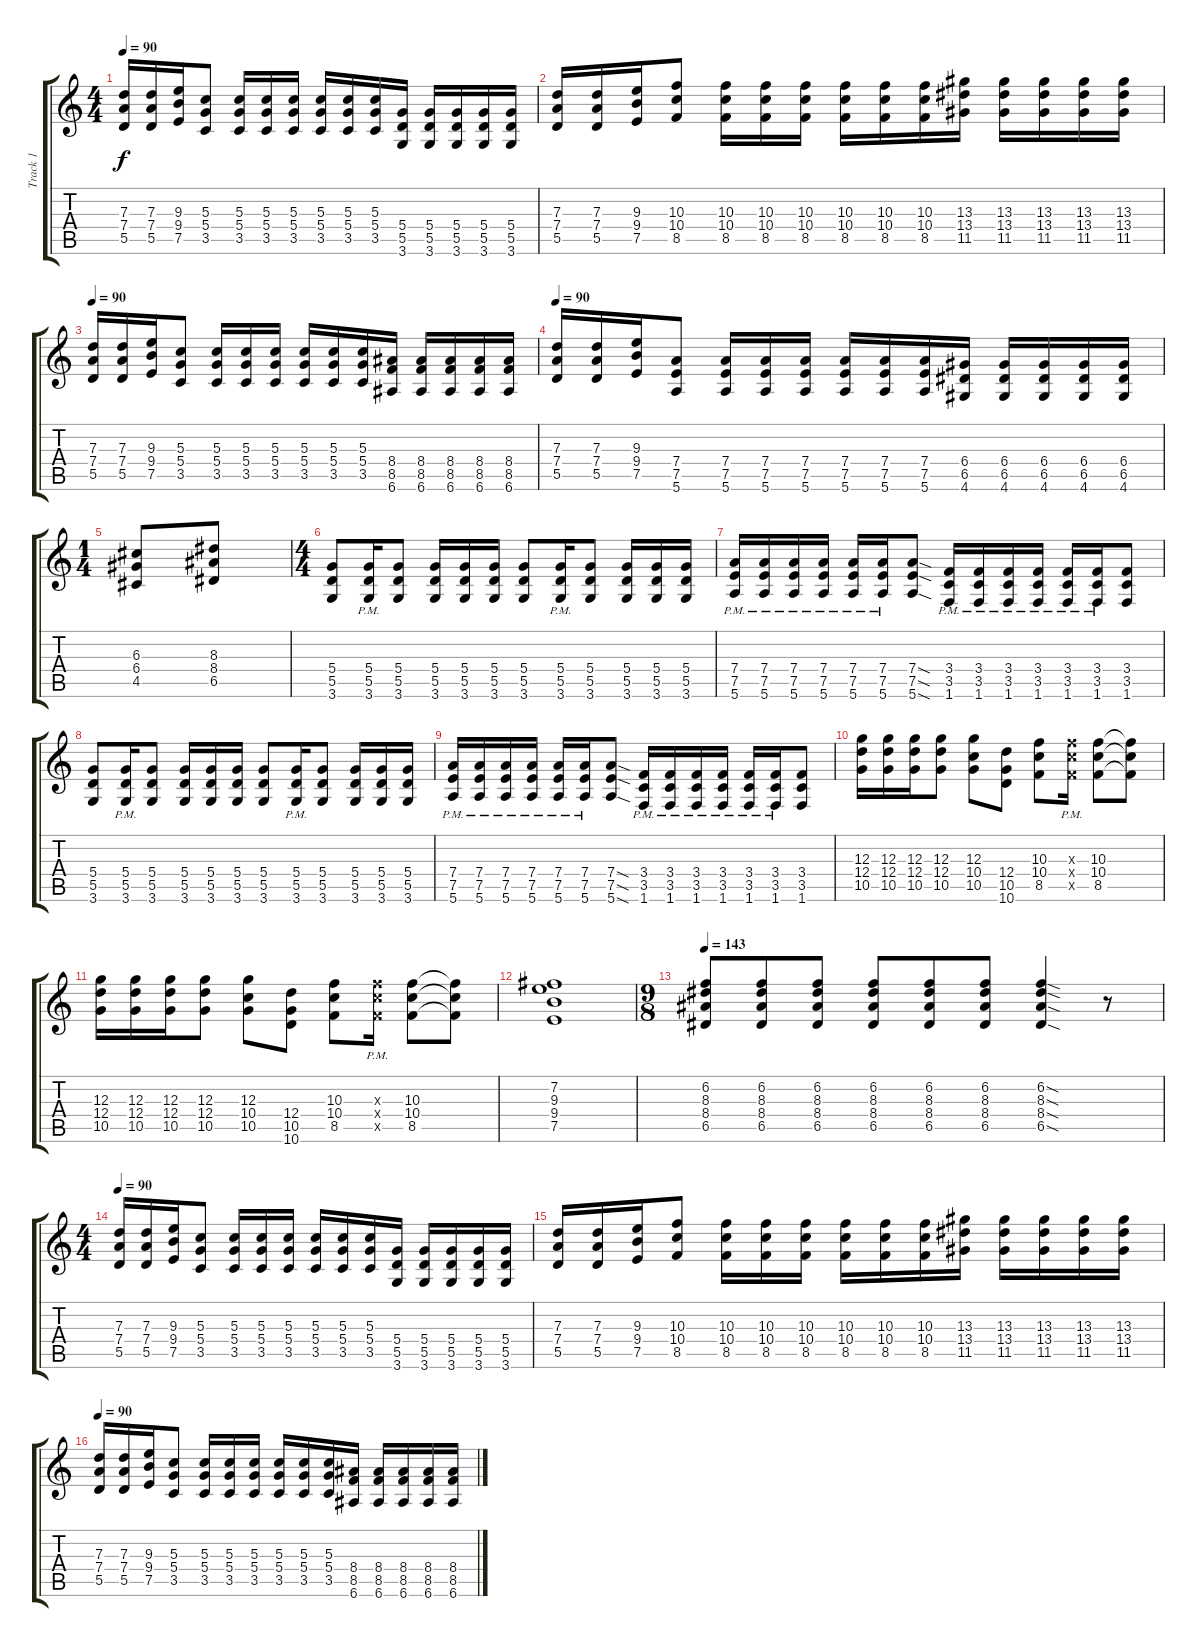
\track ("Track 1" "Track 1") {instrument distortionguitar}
\staff {score tabs}
\tuning (E4 B3 G3 D3 A2 E2) {hide}
\ts (4 4)
\tempo 90
\clef g2
\ks c
(7.3 7.4 5.5).16{dy f} (7.3 7.4 5.5).16 (9.3 9.4 7.5).16 (5.3 5.4 3.5).8 (5.3 5.4 3.5).16 (5.3 5.4 3.5).16 (5.3 5.4 3.5).16 (5.3 5.4 3.5).16 (5.3 5.4 3.5).16 (5.3 5.4 3.5).16 (5.4 5.5 3.6).16 (5.4 5.5 3.6).16 (5.4 5.5 3.6).16 (5.4 5.5 3.6).16 (5.4 5.5 3.6).16 |
(7.3 7.4 5.5).16 (7.3 7.4 5.5).16 (9.3 9.4 7.5).16 (10.3 10.4 8.5).8 (10.3 10.4 8.5).16 (10.3 10.4 8.5).16 (10.3 10.4 8.5).16 (10.3 10.4 8.5).16 (10.3 10.4 8.5).16 (10.3 10.4 8.5).16 (13.3 13.4 11.5).16 (13.3 13.4 11.5).16 (13.3 13.4 11.5).16 (13.3 13.4 11.5).16 (13.3 13.4 11.5).16 |
\tempo 90
(7.3 7.4 5.5).16 (7.3 7.4 5.5).16 (9.3 9.4 7.5).16 (5.3 5.4 3.5).8 (5.3 5.4 3.5).16 (5.3 5.4 3.5).16 (5.3 5.4 3.5).16 (5.3 5.4 3.5).16 (5.3 5.4 3.5).16 (5.3 5.4 3.5).16 (8.4 8.5 6.6).16 (8.4 8.5 6.6).16 (8.4 8.5 6.6).16 (8.4 8.5 6.6).16 (8.4 8.5 6.6).16 |
\tempo 90
(7.3 7.4 5.5).16 (7.3 7.4 5.5).16 (9.3 9.4 7.5).16 (7.4 7.5 5.6).8 (7.4 7.5 5.6).16 (7.4 7.5 5.6).16 (7.4 7.5 5.6).16 (7.4 7.5 5.6).16 (7.4 7.5 5.6).16 (7.4 7.5 5.6).16 (6.4 6.5 4.6).16 (6.4 6.5 4.6).16 (6.4 6.5 4.6).16 (6.4 6.5 4.6).16 (6.4 6.5 4.6).16 |
\ts (1 4)
(6.3 6.4 4.5).8 (8.3 8.4 6.5).8 |
\ts (4 4)
(5.4 5.5 3.6).8 (5.4{pm} 5.5{pm} 3.6{pm}).16 (5.4 5.5 3.6).8 (5.4 5.5 3.6).16 (5.4 5.5 3.6).16 (5.4 5.5 3.6).16 (5.4 5.5 3.6).8 (5.4{pm} 5.5{pm} 3.6{pm}).16 (5.4 5.5 3.6).8 (5.4 5.5 3.6).16 (5.4 5.5 3.6).16 (5.4 5.5 3.6).16 |
(7.4{pm} 7.5{pm} 5.6{pm}).16 (7.4{pm} 7.5{pm} 5.6{pm}).16 (7.4{pm} 7.5{pm} 5.6{pm}).16 (7.4{pm} 7.5{pm} 5.6{pm}).16 (7.4{pm} 7.5{pm} 5.6{pm}).16 (7.4{pm} 7.5{pm} 5.6{pm}).16 (7.4{sod} 7.5{sod} 5.6{sod}).8 (3.4{pm} 3.5{pm} 1.6{pm}).16 (3.4{pm} 3.5{pm} 1.6{pm}).16 (3.4{pm} 3.5{pm} 1.6{pm}).16 (3.4{pm} 3.5{pm} 1.6{pm}).16 (3.4{pm} 3.5{pm} 1.6{pm}).16 (3.4{pm} 3.5{pm} 1.6{pm}).16 (3.4 3.5 1.6).8 |
(5.4 5.5 3.6).8 (5.4{pm} 5.5{pm} 3.6{pm}).16 (5.4 5.5 3.6).8 (5.4 5.5 3.6).16 (5.4 5.5 3.6).16 (5.4 5.5 3.6).16 (5.4 5.5 3.6).8 (5.4{pm} 5.5{pm} 3.6{pm}).16 (5.4 5.5 3.6).8 (5.4 5.5 3.6).16 (5.4 5.5 3.6).16 (5.4 5.5 3.6).16 |
(7.4{pm} 7.5{pm} 5.6{pm}).16 (7.4{pm} 7.5{pm} 5.6{pm}).16 (7.4{pm} 7.5{pm} 5.6{pm}).16 (7.4{pm} 7.5{pm} 5.6{pm}).16 (7.4{pm} 7.5{pm} 5.6{pm}).16 (7.4{pm} 7.5{pm} 5.6{pm}).16 (7.4{sod} 7.5{sod} 5.6{sod}).8 (3.4{pm} 3.5{pm} 1.6{pm}).16 (3.4{pm} 3.5{pm} 1.6{pm}).16 (3.4{pm} 3.5{pm} 1.6{pm}).16 (3.4{pm} 3.5{pm} 1.6{pm}).16 (3.4{pm} 3.5{pm} 1.6{pm}).16 (3.4{pm} 3.5{pm} 1.6{pm}).16 (3.4 3.5 1.6).8 |
(12.3 12.4 10.5).16 (12.3 12.4 10.5).16 (12.3 12.4 10.5).16 (12.3 12.4 10.5).8 (12.3 10.4 10.5).8 (12.4 10.5 10.6).8 (10.3 10.4 8.5).8 (10.3{x} 10.4{x} 8.5{pm x}).16 (10.3 10.4 8.5).8 (10.3{t} 10.4{t} 8.5{t}).8 |
(12.3 12.4 10.5).16 (12.3 12.4 10.5).16 (12.3 12.4 10.5).16 (12.3 12.4 10.5).8 (12.3 10.4 10.5).8 (12.4 10.5 10.6).8 (10.3 10.4 8.5).8 (10.3{x} 10.4{x} 8.5{pm x}).16 (10.3 10.4 8.5).8 (10.3{t} 10.4{t} 8.5{t}).8 |
(7.2 9.3 9.4 7.5).1 |
\ts (9 8)
\tempo 143
(6.2 8.3 8.4 6.5).8 (6.2 8.3 8.4 6.5).8 (6.2 8.3 8.4 6.5).8 (6.2 8.3 8.4 6.5).8 (6.2 8.3 8.4 6.5).8 (6.2 8.3 8.4 6.5).8 (6.2{sod} 8.3{sod} 8.4{sod} 6.5{sod}).4 r.8 |
\ts (4 4)
\tempo 90
(7.3 7.4 5.5).16 (7.3 7.4 5.5).16 (9.3 9.4 7.5).16 (5.3 5.4 3.5).8 (5.3 5.4 3.5).16 (5.3 5.4 3.5).16 (5.3 5.4 3.5).16 (5.3 5.4 3.5).16 (5.3 5.4 3.5).16 (5.3 5.4 3.5).16 (5.4 5.5 3.6).16 (5.4 5.5 3.6).16 (5.4 5.5 3.6).16 (5.4 5.5 3.6).16 (5.4 5.5 3.6).16 |
(7.3 7.4 5.5).16 (7.3 7.4 5.5).16 (9.3 9.4 7.5).16 (10.3 10.4 8.5).8 (10.3 10.4 8.5).16 (10.3 10.4 8.5).16 (10.3 10.4 8.5).16 (10.3 10.4 8.5).16 (10.3 10.4 8.5).16 (10.3 10.4 8.5).16 (13.3 13.4 11.5).16 (13.3 13.4 11.5).16 (13.3 13.4 11.5).16 (13.3 13.4 11.5).16 (13.3 13.4 11.5).16 |
\tempo 90
(7.3 7.4 5.5).16 (7.3 7.4 5.5).16 (9.3 9.4 7.5).16 (5.3 5.4 3.5).8 (5.3 5.4 3.5).16 (5.3 5.4 3.5).16 (5.3 5.4 3.5).16 (5.3 5.4 3.5).16 (5.3 5.4 3.5).16 (5.3 5.4 3.5).16 (8.4 8.5 6.6).16 (8.4 8.5 6.6).16 (8.4 8.5 6.6).16 (8.4 8.5 6.6).16 (8.4 8.5 6.6).16
